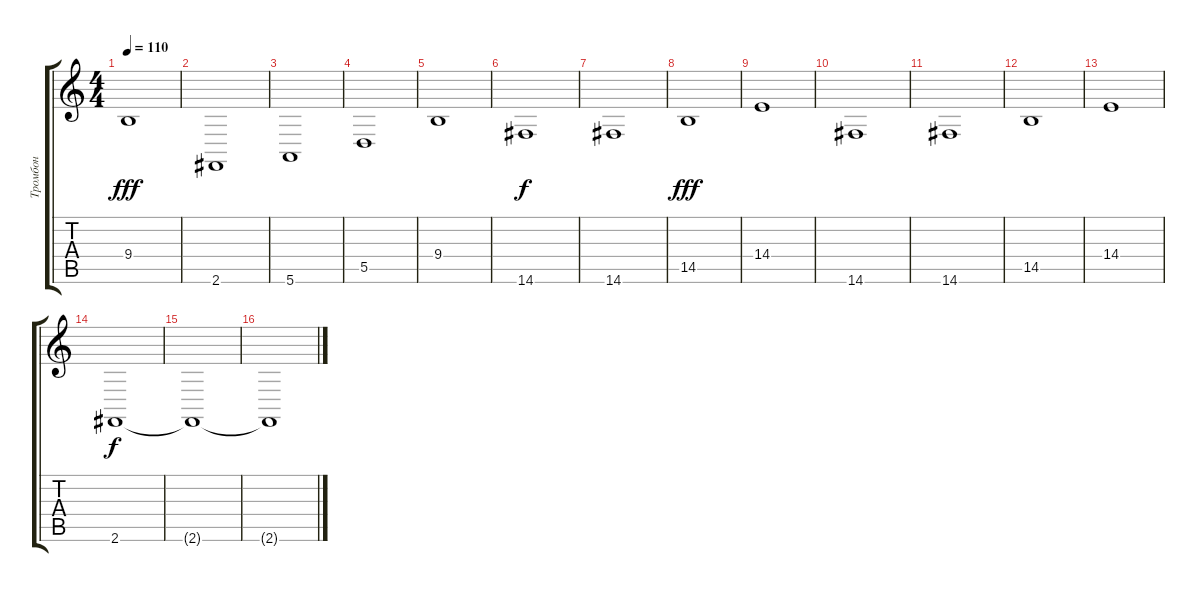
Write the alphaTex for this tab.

\track ("Тромбон" "Тромбон") {instrument trombone}
\staff {score tabs}
\tuning (E4 B3 G3 D3 A2 E2) {hide}
\ts (4 4)
\tempo 110
\clef g2
\ks c
9.4.1{dy fff} |
2.6.1 |
5.6.1 |
5.5.1 |
9.4.1 |
14.6.1{dy f} |
14.6.1 |
14.5.1{dy fff} |
14.4.1 |
14.6.1 |
14.6.1 |
14.5.1 |
14.4.1 |
2.6.1{dy f} |
2.6{t}.1 |
2.6{t}.1
